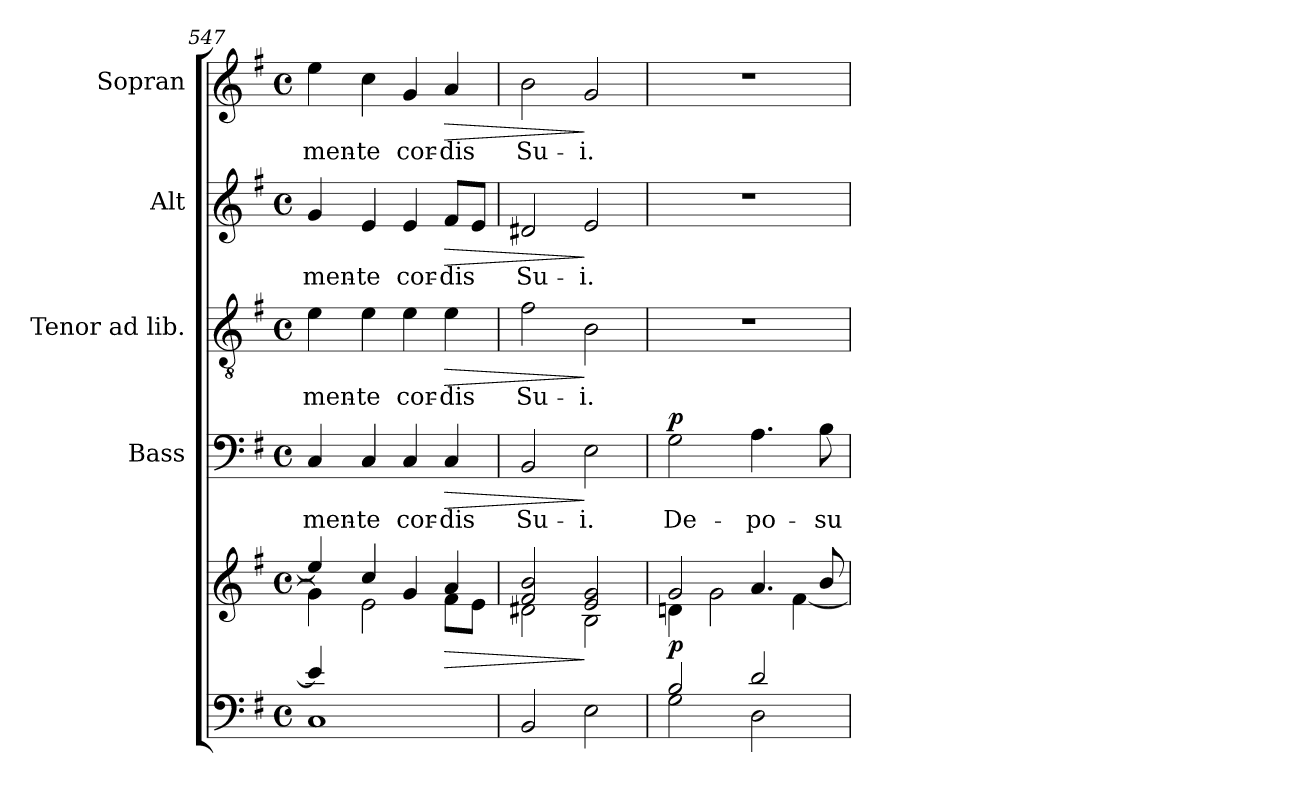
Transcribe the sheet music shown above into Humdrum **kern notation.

**kern	**kern	**dynam	**kern	**text	**dynam	**kern	**text	**dynam	**kern	**text	**dynam	**kern	**text	**dynam
*part5	*part5	*part5	*part4	*part4	*part4	*part3	*part3	*part3	*part2	*part2	*part2	*part1	*part1	*part1
*staff6	*staff5	*staff5/6	*staff4	*staff4	*staff4	*staff3	*staff3	*staff3	*staff2	*staff2	*staff2	*staff1	*staff1	*staff1
*	*	*	*I"Bass	*	*	*I"Tenor ad lib.	*	*	*I"Alt	*	*	*I"Sopran	*	*
*	*	*	*I'B.	*	*	*I'T.	*	*	*I'A.	*	*	*I'S.	*	*
*clefF4	*clefG2	*	*clefF4	*	*	*clefGv2	*	*	*clefG2	*	*	*clefG2	*	*
*k[f#]	*k[f#]	*	*k[f#]	*	*	*k[f#]	*	*	*k[f#]	*	*	*k[f#]	*	*
*G:	*G:	*	*G:	*	*	*G:	*	*	*G:	*	*	*G:	*	*
*M4/4	*M4/4	*	*M4/4	*	*	*M4/4	*	*	*M4/4	*	*	*M4/4	*	*
*met(c)	*met(c)	*	*met(c)	*	*	*met(c)	*	*	*met(c)	*	*	*met(c)	*	*
=547	=547	=547	=547	=547	=547	=547	=547	=547	=547	=547	=547	=547	=547	=547
*^	*^	*	*	*	*	*	*	*	*	*	*	*	*	*
!	!	!	!	!	!	!LO:LY:b	!	!	!LO:LY:b	!	!	!LO:LY:b	!	!	!LO:LY:b	!
4e/]	1C	4ee/]	4g\]	.	4C/	men-	.	4e\	men-	.	4g/	men-	.	4ee\	men-	.
!	!	!	!	!	!	!LO:LY:b	!	!	!LO:LY:b	!	!	!LO:LY:b	!	!	!LO:LY:b	!
2.ryy	.	4cc/	2e\	.	4C/	-te	.	4e\	-te	.	4e/	-te	.	4cc\	-te	.
!	!	!	!	!	!	!LO:LY:b	!	!	!LO:LY:b	!	!	!LO:LY:b	!	!	!LO:LY:b	!
.	.	4g/	.	.	4C/	cor-	.	4e\	cor-	.	4e/	cor-	.	4g/	cor-	.
!	!	!	!	!LO:HP:b	!	!LO:LY:b	!LO:HP:b	!	!LO:LY:b	!LO:HP:b	!	!LO:LY:b	!LO:HP:b	!	!LO:LY:b	!LO:HP:b
.	.	4a/	8f#\L	>	4C/	-dis	>	4e\	-dis	>	8f#/L	-dis	>	4a/	-dis	>
.	.	.	8e\J	.	.	.	.	.	.	.	8e/J	.	.	.	.	.
*v	*v	*	*	*	*	*	*	*	*	*	*	*	*	*	*	*
=548	=548	=548	=548	=548	=548	=548	=548	=548	=548	=548	=548	=548	=548	=548	=548
!	!	!	!	!	!LO:LY:b	!	!	!LO:LY:b	!	!	!LO:LY:b	!	!	!LO:LY:b	!
2BB/	2f#/ 2b/	2d#X\	.	2BB/	Su-	.	2f#\	Su-	.	2d#X/	Su-	.	2b\	Su-	.
!	!	!	!	!	!LO:LY:b	!	!	!LO:LY:b	!	!	!LO:LY:b	!	!	!LO:LY:b	!
2E\	2e/ 2g/	2B\	]	2E\	-i.	]	2B\	-i.	]	2e/	-i.	]	2g/	-i.	]
=549	=549	=549	=549	=549	=549	=549	=549	=549	=549	=549	=549	=549	=549	=549	=549
*^	*	*	*	*	*	*	*	*	*	*	*	*	*	*	*
!	!	!	!	!LO:DY:b	!	!LO:LY:b	!LO:DY:a	!	!	!	!	!	!	!	!	!
2B/	2G\	2g/	4dn\	p	2G\	De-	p	1r	.	.	1r	.	.	1r	.	.
.	.	.	2g\	.	.	.	.	.	.	.	.	.	.	.	.	.
!	!	!	!	!	!	!LO:LY:b	!	!	!	!	!	!	!	!	!	!
2d/	2D\	4.a/	.	.	4.A\	-po-	.	.	.	.	.	.	.	.	.	.
.	.	.	[<4f#\	.	.	.	.	.	.	.	.	.	.	.	.	.
!	!	!	!	!	!	!LO:LY:b	!	!	!	!	!	!	!	!	!	!
.	.	8b/	.	.	8B\	-su-	.	.	.	.	.	.	.	.	.	.
*v	*v	*	*	*	*	*	*	*	*	*	*	*	*	*	*	*
*	*v	*v	*	*	*	*	*	*	*	*	*	*	*	*	*
=	=	=	=	=	=	=	=	=	=	=	=	=	=	=
*-	*-	*-	*-	*-	*-	*-	*-	*-	*-	*-	*-	*-	*-	*-
